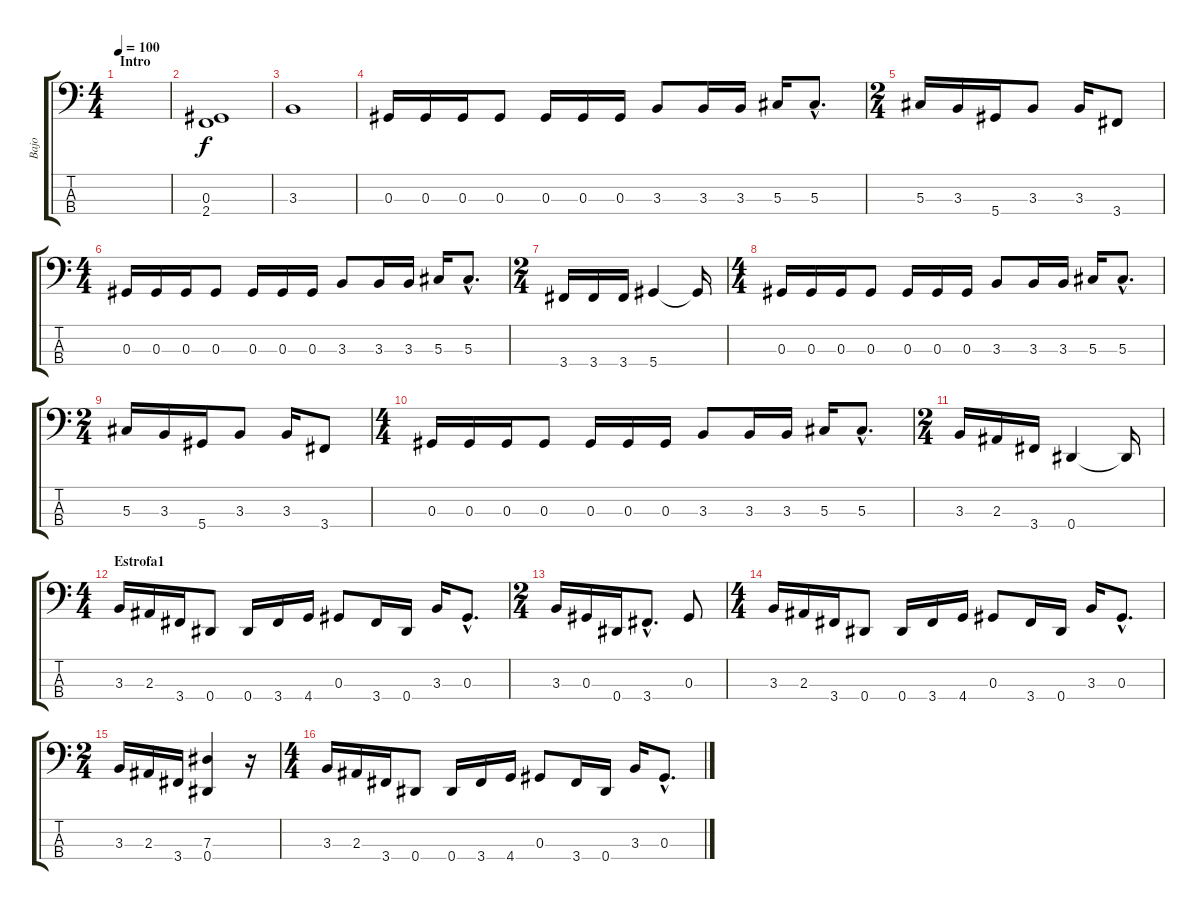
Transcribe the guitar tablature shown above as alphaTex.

\track ("Bajo" "Bajo") {instrument electricbassfinger}
\staff {score tabs}
\tuning (Gb2 Db2 Ab1 Eb1) {hide}
\ts (4 4)
\section ("" "Intro")
\tempo 100
\clef f4
\ks c
|
(0.3 2.4).1 |
3.3.1 |
0.3.16 0.3.16 0.3.16 0.3.8 0.3.16 0.3.16 0.3.16 3.3.8 3.3.16 3.3.16 5.3.16 5.3{hac}.8{d} |
\ts (2 4)
5.3.16 3.3.16 5.4.16 3.3.8 3.3.16 3.4.8 |
\ts (4 4)
0.3.16 0.3.16 0.3.16 0.3.8 0.3.16 0.3.16 0.3.16 3.3.8 3.3.16 3.3.16 5.3.16 5.3{hac}.8{d} |
\ts (2 4)
3.4.16 3.4.16 3.4.16 5.4.4 5.4{t}.16 |
\ts (4 4)
0.3.16 0.3.16 0.3.16 0.3.8 0.3.16 0.3.16 0.3.16 3.3.8 3.3.16 3.3.16 5.3.16 5.3{hac}.8{d} |
\ts (2 4)
5.3.16 3.3.16 5.4.16 3.3.8 3.3.16 3.4.8 |
\ts (4 4)
0.3.16 0.3.16 0.3.16 0.3.8 0.3.16 0.3.16 0.3.16 3.3.8 3.3.16 3.3.16 5.3.16 5.3{hac}.8{d} |
\ts (2 4)
3.3.16 2.3.16 3.4.16 0.4.4 0.4{t}.16 |
\ts (4 4)
\section ("" "Estrofa1")
3.3.16 2.3.16 3.4.16 0.4.8 0.4.16 3.4.16 4.4.16 0.3.8 3.4.16 0.4.16 3.3.16 0.3{hac}.8{d} |
\ts (2 4)
3.3.16 0.3.16 0.4.16 3.4{hac}.8{d} 0.3.8 |
\ts (4 4)
3.3.16 2.3.16 3.4.16 0.4.8 0.4.16 3.4.16 4.4.16 0.3.8 3.4.16 0.4.16 3.3.16 0.3{hac}.8{d} |
\ts (2 4)
3.3.16 2.3.16 3.4.16 (7.3 0.4).4 r.16 |
\ts (4 4)
3.3.16 2.3.16 3.4.16 0.4.8 0.4.16 3.4.16 4.4.16 0.3.8 3.4.16 0.4.16 3.3.16 0.3{hac}.8{d}
